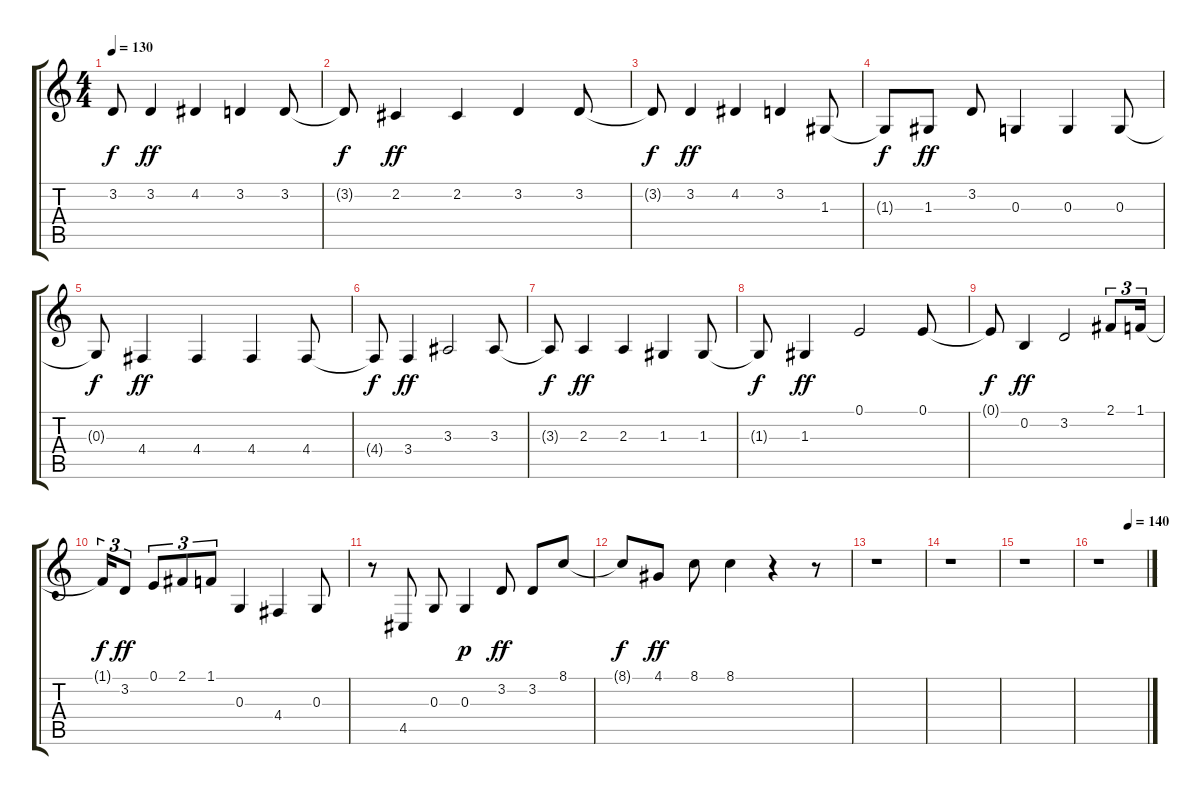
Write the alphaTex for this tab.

\track "" {instrument viola}
\staff {score tabs}
\tuning (E4 B3 G3 D3 A2 E2) {hide}
\ts (4 4)
\tempo 130
\clef g2
\ks c
3.2{t}.8{dy f} 3.2.4{dy ff} 4.2.4 3.2.4 3.2.8 |
3.2{t}.8{dy f} 2.2.4{dy ff} 2.2.4 3.2.4 3.2.8 |
3.2{t}.8{dy f} 3.2.4{dy ff} 4.2.4 3.2.4 1.3.8 |
1.3{t}.8{dy f} 1.3.8{dy ff} 3.2.8 0.3.4 0.3.4 0.3.8 |
0.3{t}.8{dy f} 4.4.4{dy ff} 4.4.4 4.4.4 4.4.8 |
4.4{t}.8{dy f} 3.4.4{dy ff} 3.3.2 3.3.8 |
3.3{t}.8{dy f} 2.3.4{dy ff} 2.3.4 1.3.4 1.3.8 |
1.3{t}.8{dy f} 1.3.4{dy ff} 0.1.2 0.1.8 |
0.1{t}.8{dy f} 0.2.4{dy ff} 3.2.2 2.1.8{tu (3 2)} 1.1.16{tu (3 2)} |
1.1{t}.16{tu (3 2) dy f} 3.2.8{tu (3 2) dy ff} 0.1.8{tu (3 2)} 2.1.8{tu (3 2)} 1.1.8{tu (3 2)} 0.3.4 4.4.4 0.3.8 |
r.8 4.5.8 0.3.8 0.3.4{dy p} 3.2.8{dy ff} 3.2.8 8.1.8 |
8.1{t}.8{dy f} 4.1.8{dy ff} 8.1.8 8.1.4 r.4 r.8 |
r.1 |
r.1 |
r.1 |
\tempo (140 0.625)
r.1
